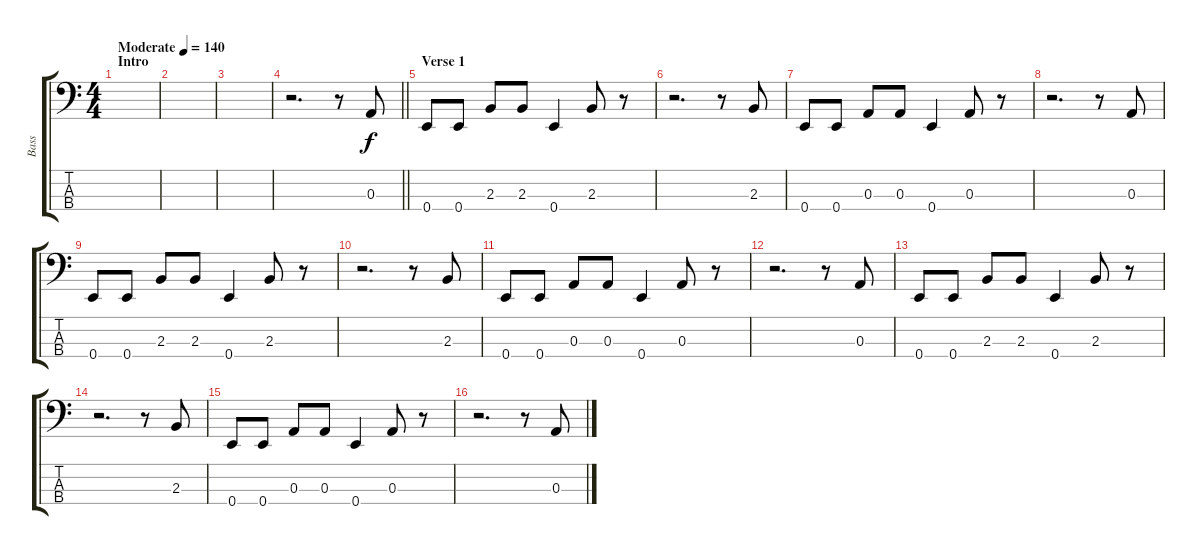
\track ("Bass" "Bass") {instrument electricbassfinger}
\staff {score tabs}
\tuning (G2 D2 A1 E1) {hide}
\ts (4 4)
\section ("" "Intro")
\tempo (140 "Moderate")
\clef f4
\ks c
|
|
|
\barLineRight lightlight
r.2{d} r.8 0.3.8 |
\section ("" "Verse 1")
0.4.8 0.4.8 2.3.8 2.3.8 0.4.4 2.3.8 r.8 |
r.2{d} r.8 2.3.8 |
0.4.8 0.4.8 0.3.8 0.3.8 0.4.4 0.3.8 r.8 |
r.2{d} r.8 0.3.8 |
0.4.8 0.4.8 2.3.8 2.3.8 0.4.4 2.3.8 r.8 |
r.2{d} r.8 2.3.8 |
0.4.8 0.4.8 0.3.8 0.3.8 0.4.4 0.3.8 r.8 |
r.2{d} r.8 0.3.8 |
0.4.8 0.4.8 2.3.8 2.3.8 0.4.4 2.3.8 r.8 |
r.2{d} r.8 2.3.8 |
0.4.8 0.4.8 0.3.8 0.3.8 0.4.4 0.3.8 r.8 |
r.2{d} r.8 0.3.8
